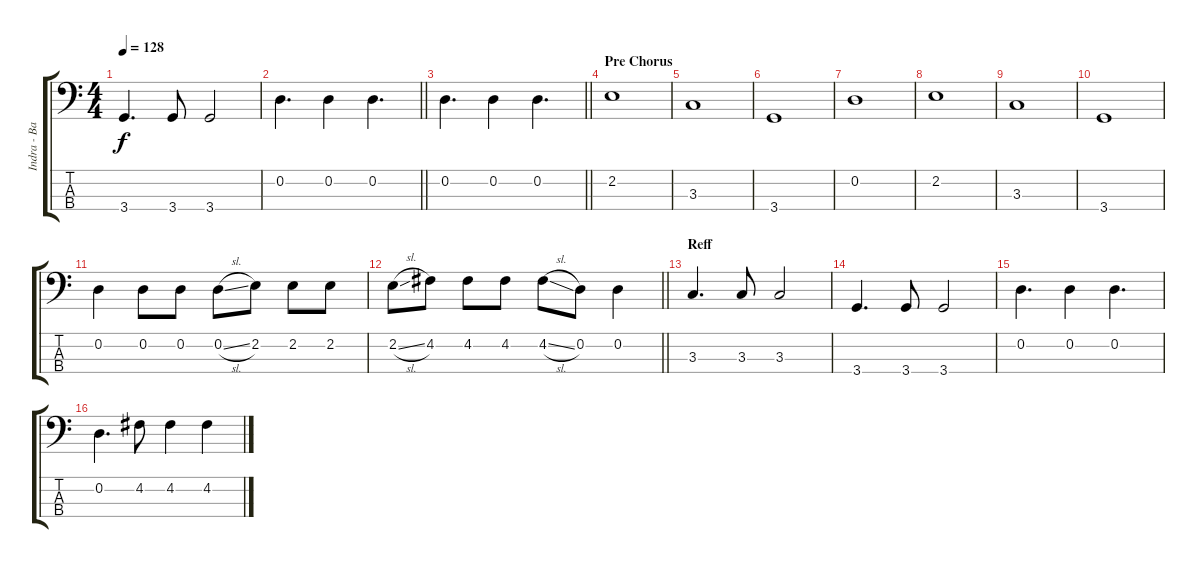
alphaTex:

\track ("Indra - Bass" "Indra - Ba") {instrument electricbassfinger}
\staff {score tabs}
\tuning (G2 D2 A1 E1) {hide}
\ts (4 4)
\tempo 128
\clef f4
\ks c
3.4.4{d dy f} 3.4.8 3.4.2 |
\barLineRight lightlight
0.2.4{d} 0.2.4 0.2.4{d} |
\barLineRight lightlight
0.2.4{d} 0.2.4 0.2.4{d} |
\section ("" "Pre Chorus")
2.2.1 |
3.3.1 |
3.4.1 |
0.2.1 |
2.2.1 |
3.3.1 |
3.4.1 |
0.2.4 0.2.8 0.2.8 0.2{sl}.8 2.2.8 2.2.8 2.2.8 |
\barLineRight lightlight
2.2{sl}.8 4.2.8 4.2.8 4.2.8 4.2{sl}.8 0.2.8 0.2.4 |
\section ("" "Reff")
3.3.4{d} 3.3.8 3.3.2 |
3.4.4{d} 3.4.8 3.4.2 |
0.2.4{d} 0.2.4 0.2.4{d} |
0.2.4{d} 4.2.8 4.2.4 4.2.4
